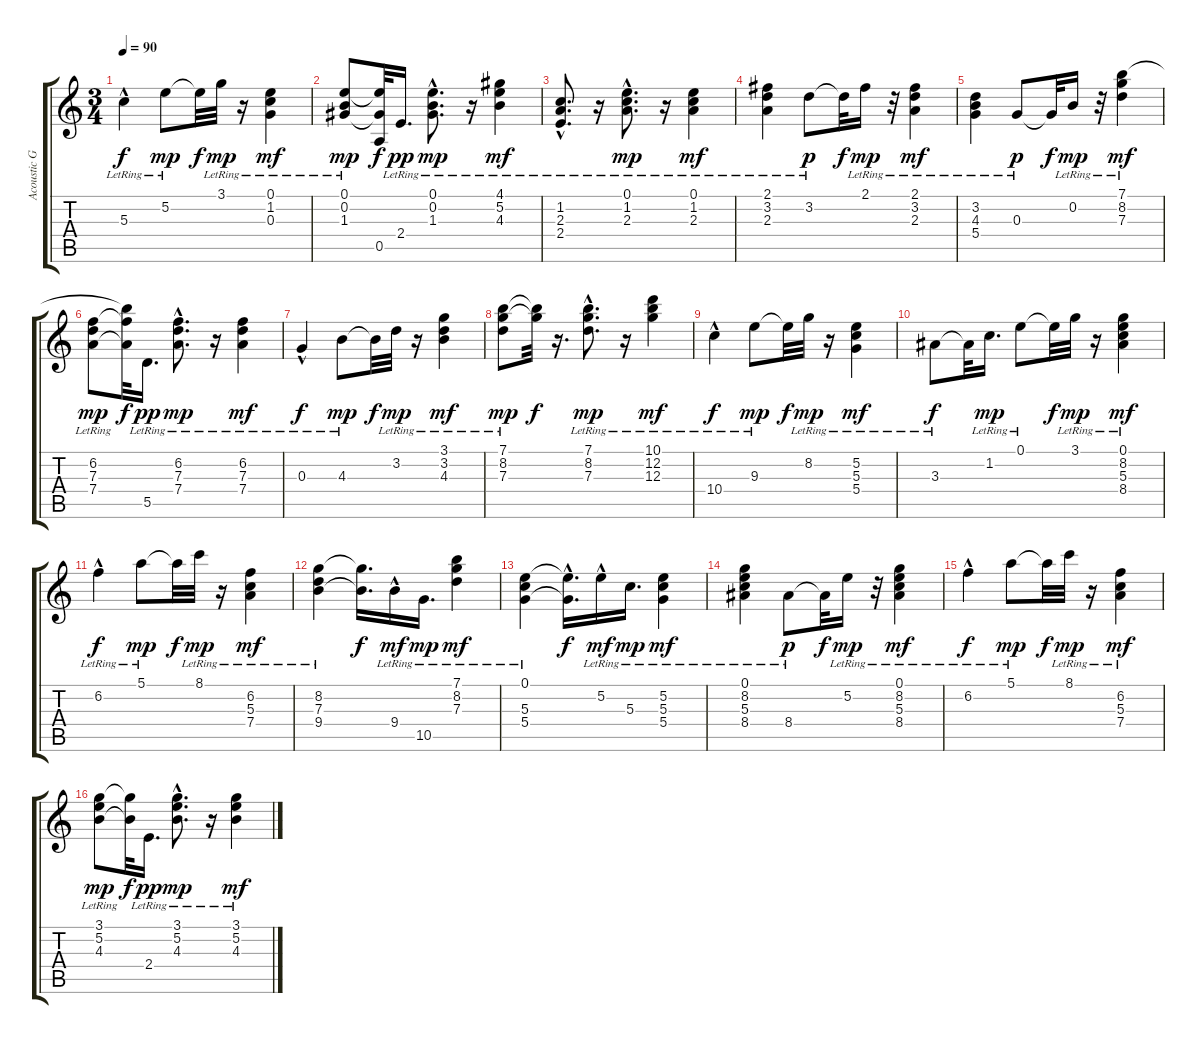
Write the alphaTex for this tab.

\track ("Acoustic Guitar (Steel)" "Acoustic G") {instrument acousticguitarsteel}
\staff {score tabs}
\tuning (E4 B3 G3 D3 A2 E2) {hide}
\ts (3 4)
\tempo 90
\clef g2
\ks c
5.3{hac lr}.4{dy f} 5.2{lr}.8{dy mp} 5.2{t}.32{dy f} 3.1{lr}.32{dy mp} r.16 (0.1{lr} 1.2{lr} 0.3{lr}).4{dy mf} |
(0.1{lr} 0.2{lr} 1.3{lr}).8{dy mp} (0.1{t} 1.3{t} 0.5).32{dy f} 2.4{lr}.16{d dy pp} (0.1{hac lr} 0.2{hac lr} 1.3{hac lr}).8{d dy mp} r.16 (4.1{lr} 5.2{lr} 4.3{lr}).4{dy mf} |
(1.2{hac lr} 2.3{hac lr} 2.4{lr}).8{d} r.16 (0.1{hac lr} 1.2{hac lr} 2.3{hac lr}).8{d dy mp} r.16 (0.1{lr} 1.2{lr} 2.3{lr}).4{dy mf} |
(2.1{lr} 3.2{lr} 2.3{lr}).4 3.2{lr}.8{dy p} 3.2{t}.32{dy f} 2.1{lr}.16{dy mp} r.32 (2.1{lr} 3.2{lr} 2.3{lr}).4{dy mf} |
(3.2{lr} 4.3{lr} 5.4{lr}).4 0.3{lr}.8{dy p} 0.3{t}.32{dy f} 0.2{lr}.16{dy mp} r.32 (7.1{lr} 8.2{lr} 7.3{lr}).4{dy mf} |
(6.2{lr} 7.3{lr} 7.4{lr}).8{dy mp} (7.1{t} 6.2{t} 7.4{t}).32{dy f} 5.5{lr}.16{d dy pp} (6.2{hac lr} 7.3{hac lr} 7.4{hac lr}).8{d dy mp} r.16 (6.2{lr} 7.3{lr} 7.4{lr}).4{dy mf} |
0.3{hac lr}.4{dy f} 4.3{lr}.8{dy mp} 4.3{t}.32{dy f} 3.2{lr}.32{dy mp} r.16 (3.1{lr} 3.2{lr} 4.3{lr}).4{dy mf} |
(7.1{lr} 8.2{lr} 7.3{lr}).8{dy mp} (7.1{t} 8.2{t}).32{dy f} r.16{d} (7.1{hac lr} 8.2{hac lr} 7.3{hac lr}).8{d dy mp} r.16 (10.1{lr} 12.2{lr} 12.3{lr}).4{dy mf} |
10.4{hac lr}.4{dy f} 9.3{lr}.8{dy mp} 9.3{t}.32{dy f} 8.2{lr}.32{dy mp} r.16 (5.2{lr} 5.3{lr} 5.4{lr}).4{dy mf} |
3.3{lr}.8{dy f} 3.3{t}.32 1.2{lr}.16{d dy mp} 0.1{lr}.8 0.1{t}.32{dy f} 3.1{lr}.32{dy mp} r.16 (0.1{lr} 8.2{lr} 5.3{lr} 8.4{lr}).4{dy mf} |
6.2{hac lr}.4{dy f} 5.1{lr}.8{dy mp} 5.1{t}.32{dy f} 8.1{lr}.32{dy mp} r.16 (6.2{lr} 5.3{lr} 7.4{lr}).4{dy mf} |
(8.2{lr} 7.3{lr} 9.4{lr}).4 (8.2{t} 9.4{t}).16{d dy f} 9.4{hac lr}.16{dy mf} 10.5{lr}.16{d dy mp} (7.1{lr} 8.2{lr} 7.3{lr}).4{dy mf} |
(0.1{lr} 5.3{lr} 5.4{lr}).4 (0.1{t} 5.4{hac t}).16{d dy f} 5.2{hac lr}.16{dy mf} 5.3{lr}.16{d dy mp} (5.2{lr} 5.3{lr} 5.4{lr}).4{dy mf} |
(0.1{lr} 8.2{lr} 5.3{lr} 8.4{lr}).4 8.4{lr}.8{dy p} 8.4{t}.32{dy f} 5.2{lr}.16{dy mp} r.32 (0.1{lr} 8.2{lr} 5.3{lr} 8.4{lr}).4{dy mf} |
6.2{hac lr}.4{dy f} 5.1{lr}.8{dy mp} 5.1{t}.32{dy f} 8.1{lr}.32{dy mp} r.16 (6.2{lr} 5.3{lr} 7.4{lr}).4{dy mf} |
(3.1{lr} 5.2{lr} 4.3{lr}).8{dy mp} (3.1{t} 4.3{t}).32{dy f} 2.4{lr}.16{d dy pp} (3.1{hac lr} 5.2{hac lr} 4.3{hac lr}).8{d dy mp} r.16 (3.1{lr} 5.2{lr} 4.3{lr}).4{dy mf}
